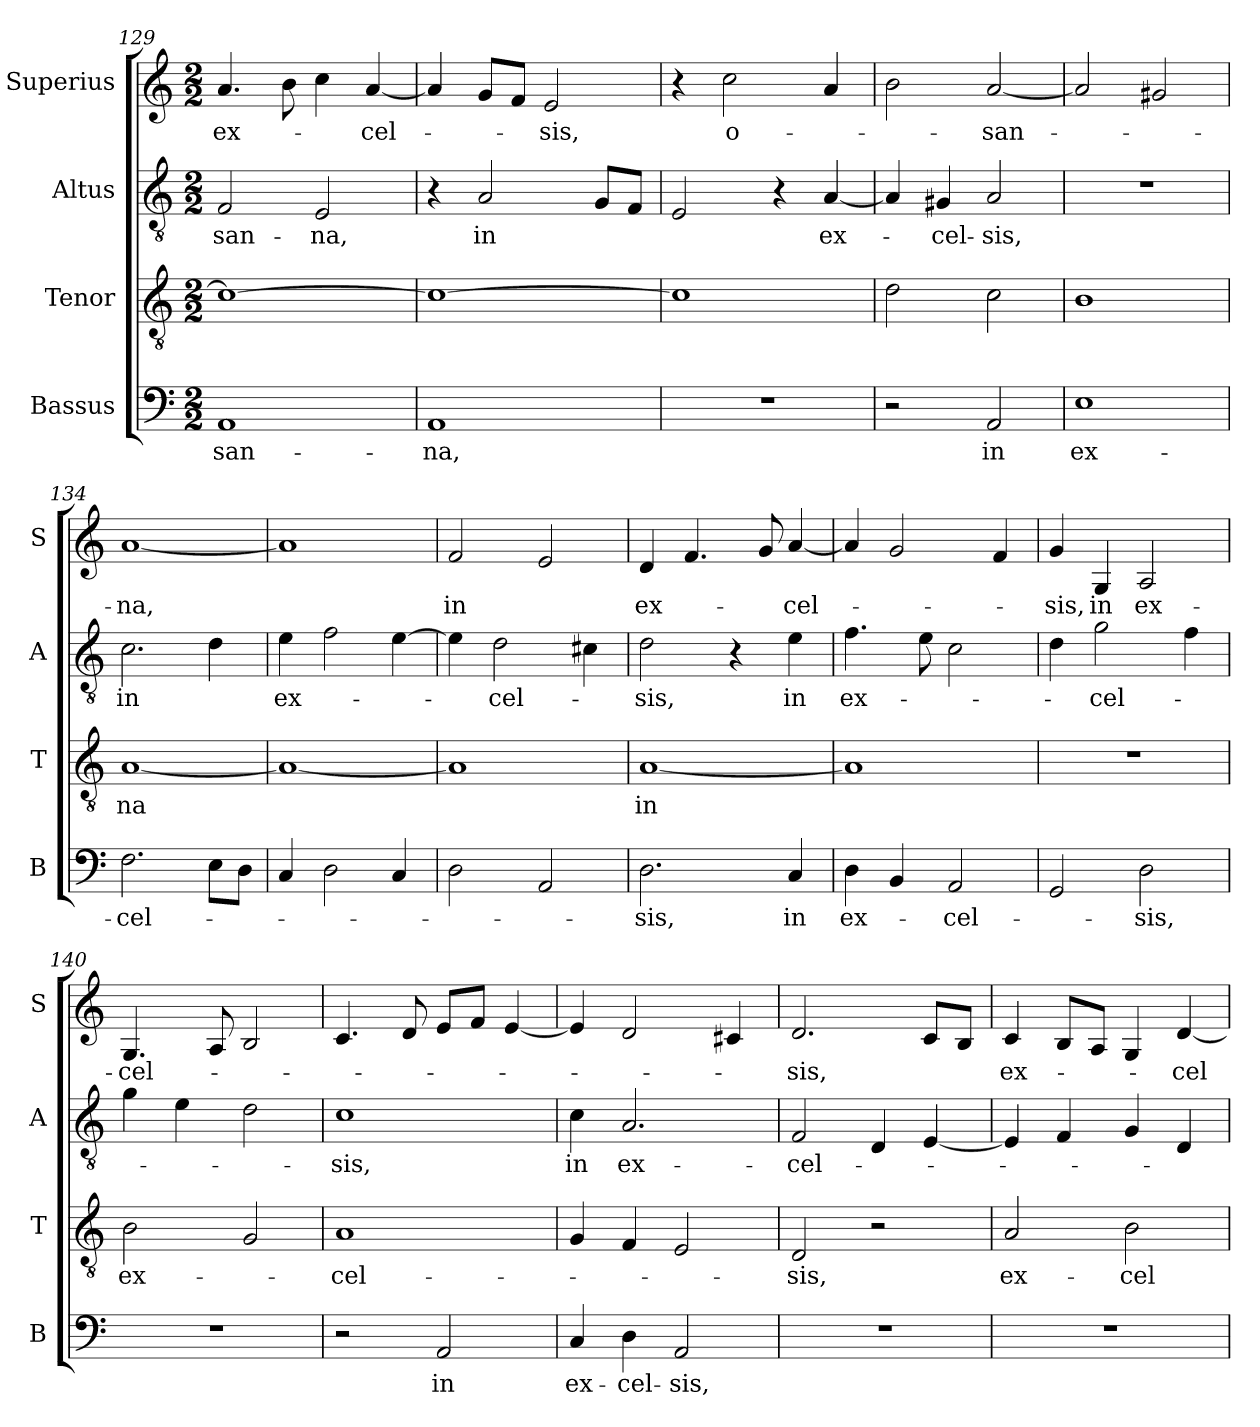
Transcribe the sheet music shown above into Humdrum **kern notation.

**kern	**text	**kern	**text	**kern	**text	**kern	**text
*part4	*part4	*part3	*part3	*part2	*part2	*part1	*part1
*staff4	*staff4	*staff3	*staff3	*staff2	*staff2	*staff1	*staff1
*I"Bassus	*	*I"Tenor	*	*I"Altus	*	*I"Superius	*
*I'B	*	*I'T	*	*I'A	*	*I'S	*
*clefF4	*	*clefGv2	*	*clefGv2	*	*clefG2	*
*k[]	*	*k[]	*	*k[]	*	*k[]	*
*M2/2	*	*M2/2	*	*M2/2	*	*M2/2	*
=129	=129	=129	=129	=129	=129	=129	=129
!	!LO:LY:i	!	!	!	!LO:LY:i	!	!LO:LY:i
1AA	-san-	1c_	.	2F	-san-	4.a	ex-
.	.	.	.	.	.	8b	.
!	!	!	!	!	!LO:LY:i	!	!
.	.	.	.	2E	-na,	4cc	.
!	!	!	!	!	!	!	!LO:LY:i
.	.	.	.	.	.	[4a	-cel-
=130	=130	=130	=130	=130	=130	=130	=130
!	!LO:LY:i	!	!	!	!	!	!
1AA	-na,	1c_	.	4r	.	4a]	.
!	!	!	!	!	!LO:LY:i	!	!
.	.	.	.	2A	in	8gL	.
.	.	.	.	.	.	8fJ	.
!	!	!	!	!	!	!	!LO:LY:i
.	.	.	.	.	.	2e	-sis,
.	.	.	.	8GL	.	.	.
.	.	.	.	8FJ	.	.	.
=131	=131	=131	=131	=131	=131	=131	=131
1r	.	1c]	.	2E	.	4r	.
!	!	!	!	!	!	!	!LO:LY:i
.	.	.	.	.	.	2cc	o-
.	.	.	.	4r	.	.	.
!	!	!	!	!	!LO:LY:i	!	!
.	.	.	.	[4A	ex-	4a	.
=132	=132	=132	=132	=132	=132	=132	=132
2r	.	2d	.	4A]	.	2b	.
!	!	!	!	!	!LO:LY:i	!	!
.	.	.	.	4G#X	-cel-	.	.
!	!LO:LY:i	!	!	!	!LO:LY:i	!	!LO:LY:i
2AA	in	2c	.	2A	-sis,	[2a	-san-
=133	=133	=133	=133	=133	=133	=133	=133
!	!LO:LY:i	!	!	!	!	!	!
1E	ex-	1B	.	1r	.	2a]	.
.	.	.	.	.	.	2g#X	.
=134	=134	=134	=134	=134	=134	=134	=134
!	!LO:LY:i	!	!LO:LY:i	!	!LO:LY:i	!	!LO:LY:i
2.F	-cel-	[1A	-na	2.c	in	[1a	-na,
8EL	.	.	.	4d	.	.	.
8DJ	.	.	.	.	.	.	.
=135	=135	=135	=135	=135	=135	=135	=135
!	!	!	!	!	!LO:LY:i	!	!
4C	.	1A_	.	4e	ex-	1a]	.
2D	.	.	.	2f	.	.	.
4C	.	.	.	[4e	.	.	.
=136	=136	=136	=136	=136	=136	=136	=136
!	!	!	!	!	!	!	!LO:LY:i
2D	.	1A]	.	4e]	.	2f	in
!	!	!	!	!	!LO:LY:i	!	!
.	.	.	.	2d	-cel-	.	.
2AA	.	.	.	.	.	2e	.
.	.	.	.	4c#X	.	.	.
=137	=137	=137	=137	=137	=137	=137	=137
!	!LO:LY:i	!	!LO:LY:i	!	!LO:LY:i	!	!LO:LY:i
2.D	-sis,	[1A	in	2d	-sis,	4d	ex-
.	.	.	.	.	.	4.f	.
.	.	.	.	4r	.	.	.
.	.	.	.	.	.	8g	.
!	!LO:LY:i	!	!	!	!	!	!LO:LY:i
4C	in	.	.	4e	in	[4a	-cel-
=138	=138	=138	=138	=138	=138	=138	=138
!	!LO:LY:i	!	!	!	!	!	!
4D	ex-	1A]	.	4.f	ex-	4a]	.
4BB	.	.	.	.	.	2g	.
.	.	.	.	8e	.	.	.
!	!LO:LY:i	!	!	!	!	!	!
2AA	-cel-	.	.	2c	.	.	.
.	.	.	.	.	.	4f	.
=139	=139	=139	=139	=139	=139	=139	=139
!	!	!	!	!	!	!	!LO:LY:i
2GG	.	1r	.	4d	.	4g	-sis,
!	!	!	!	!	!	!	!LO:LY:i
.	.	.	.	2g	-cel-	4G	in
!	!LO:LY:i	!	!	!	!	!	!LO:LY:i
2D	-sis,	.	.	.	.	2A	ex-
.	.	.	.	4f	.	.	.
=140	=140	=140	=140	=140	=140	=140	=140
!	!	!	!LO:LY:i	!	!	!	!LO:LY:i
1r	.	2B	ex-	4g	.	4.G	-cel-
.	.	.	.	4e	.	.	.
.	.	.	.	.	.	8A	.
.	.	2G	.	2d	.	2B	.
=141	=141	=141	=141	=141	=141	=141	=141
!	!	!	!LO:LY:i	!	!	!	!
2r	.	1A	-cel-	1c	-sis,	4.c	.
.	.	.	.	.	.	8d	.
!	!LO:LY:i	!	!	!	!	!	!
2AA	in	.	.	.	.	8eL	.
.	.	.	.	.	.	8fJ	.
.	.	.	.	.	.	[4e	.
=142	=142	=142	=142	=142	=142	=142	=142
!	!LO:LY:i	!	!	!	!LO:LY:i	!	!
4C	ex-	4G	.	4c	in	4e]	.
!	!LO:LY:i	!	!	!	!LO:LY:i	!	!
4D	-cel-	4F	.	2.A	ex-	2d	.
!	!LO:LY:i	!	!	!	!	!	!
2AA	-sis,	2E	.	.	.	.	.
.	.	.	.	.	.	4c#X	.
=143	=143	=143	=143	=143	=143	=143	=143
!	!	!	!LO:LY:i	!	!LO:LY:i	!	!LO:LY:i
1r	.	2D	-sis,	2F	-cel-	2.d	-sis,
.	.	2r	.	4D	.	.	.
.	.	.	.	[4E	.	8cL	.
.	.	.	.	.	.	8BJ	.
=144	=144	=144	=144	=144	=144	=144	=144
!	!	!	!	!	!	!	!LO:LY:i
1r	.	2A	ex-	4E]	.	4c	ex-
.	.	.	.	4F	.	8BL	.
.	.	.	.	.	.	8AJ	.
.	.	2B	-cel-	4G	.	4G	.
!	!	!	!	!	!	!	!LO:LY:i
.	.	.	.	4D	.	[4d	-cel-
=	=	=	=	=	=	=	=
*-	*-	*-	*-	*-	*-	*-	*-
